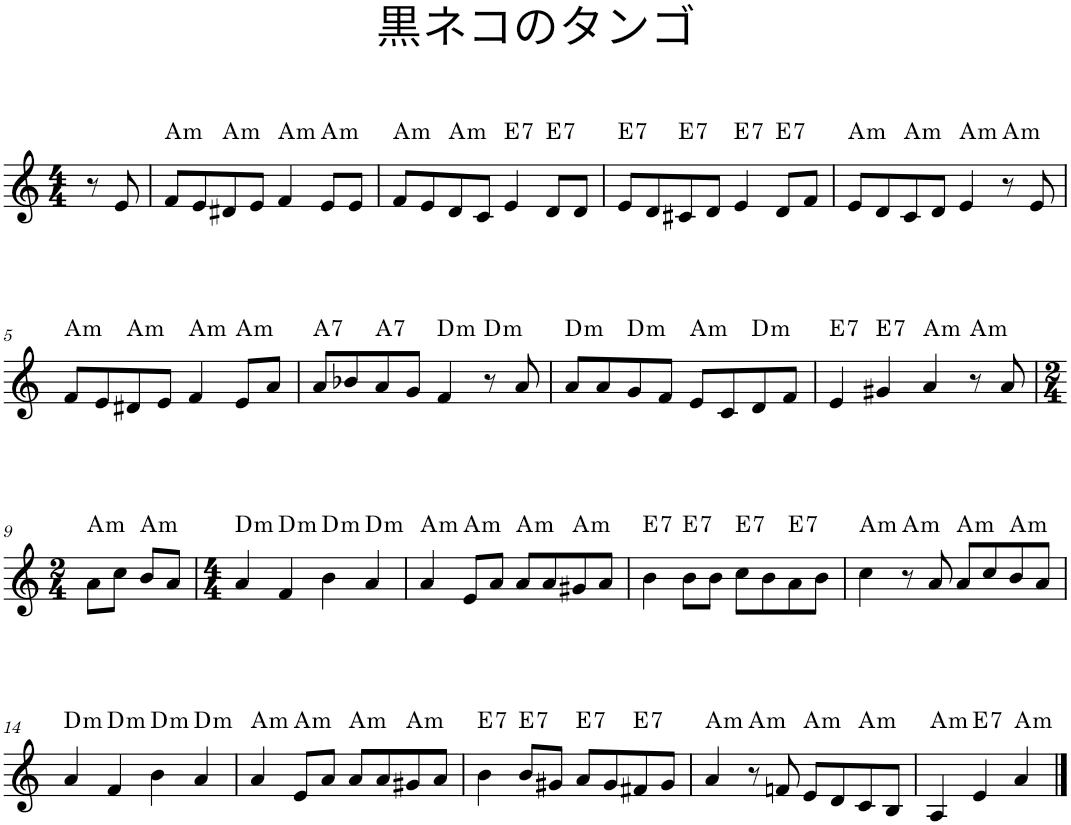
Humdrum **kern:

**kern	**harte
*part1	*part1
*staff1	*
*I"Piano	*
*I'Pno.	*
*clefG2	*
*k[]	*
*M4/4	*
=	=
8r	.
8e/	.
=1	=1
!	!LO:H:kt=m
8f/L	A:min
8e/	.
!	!LO:H:kt=m
8d#X/	A:min
8e/J	.
!	!LO:H:kt=m
4f/	A:min
!	!LO:H:kt=m
8e/L	A:min
8e/J	.
=2	=2
!	!LO:H:kt=m
8f/L	A:min
8e/	.
!	!LO:H:kt=m
8d/	A:min
8c/J	.
!	!LO:H:kt=7
4e/	E:7
!	!LO:H:kt=7
8d/L	E:7
8d/J	.
=3	=3
!	!LO:H:kt=7
8e/L	E:7
8d/	.
!	!LO:H:kt=7
8c#X/	E:7
8d/J	.
!	!LO:H:kt=7
4e/	E:7
!	!LO:H:kt=7
8d/L	E:7
8f/J	.
=4	=4
!	!LO:H:kt=m
8e/L	A:min
8d/	.
!	!LO:H:kt=m
8c/	A:min
8d/J	.
!	!LO:H:kt=m
4e/	A:min
!	!LO:H:kt=m
8r	A:min
8e/	.
!!LO:LB:g=z
=5	=5
!	!LO:H:kt=m
8f/L	A:min
8e/	.
!	!LO:H:kt=m
8d#X/	A:min
8e/J	.
!	!LO:H:kt=m
4f/	A:min
!	!LO:H:kt=m
8e/L	A:min
8a/J	.
=6	=6
!	!LO:H:kt=7
8a/L	A:7
8b-X/	.
!	!LO:H:kt=7
8a/	A:7
8g/J	.
!	!LO:H:kt=m
4f/	D:min
!	!LO:H:kt=m
8r	D:min
8a/	.
=7	=7
!	!LO:H:kt=m
8a/L	D:min
8a/	.
!	!LO:H:kt=m
8g/	D:min
8f/J	.
!	!LO:H:kt=m
8e/L	A:min
8c/	.
!	!LO:H:kt=m
8d/	D:min
8f/J	.
=8	=8
!	!LO:H:kt=7
4e/	E:7
!	!LO:H:kt=7
4g#X/	E:7
!	!LO:H:kt=m
4a/	A:min
!	!LO:H:kt=m
8r	A:min
8a/	.
!!LO:LB:g=z
=9	=9
*M2/4	*
!	!LO:H:kt=m
8a\L	A:min
8cc\J	.
!	!LO:H:kt=m
8b/L	A:min
8a/J	.
=10	=10
*M4/4	*
!	!LO:H:kt=m
4a/	D:min
!	!LO:H:kt=m
4f/	D:min
!	!LO:H:kt=m
4b\	D:min
!	!LO:H:kt=m
4a/	D:min
=11	=11
!	!LO:H:kt=m
4a/	A:min
!	!LO:H:kt=m
8e/L	A:min
8a/J	.
!	!LO:H:kt=m
8a/L	A:min
8a/	.
!	!LO:H:kt=m
8g#X/	A:min
8a/J	.
=12	=12
!	!LO:H:kt=7
4b\	E:7
!	!LO:H:kt=7
8b\L	E:7
8b\J	.
!	!LO:H:kt=7
8cc\L	E:7
8b\	.
!	!LO:H:kt=7
8a\	E:7
8b\J	.
=13	=13
!	!LO:H:kt=m
4cc\	A:min
!	!LO:H:kt=m
8r	A:min
8a/	.
!	!LO:H:kt=m
8a/L	A:min
8cc/	.
!	!LO:H:kt=m
8b/	A:min
8a/J	.
!!LO:LB:g=z
=14	=14
!	!LO:H:kt=m
4a/	D:min
!	!LO:H:kt=m
4f/	D:min
!	!LO:H:kt=m
4b\	D:min
!	!LO:H:kt=m
4a/	D:min
=15	=15
!	!LO:H:kt=m
4a/	A:min
!	!LO:H:kt=m
8e/L	A:min
8a/J	.
!	!LO:H:kt=m
8a/L	A:min
8a/	.
!	!LO:H:kt=m
8g#X/	A:min
8a/J	.
=16	=16
!	!LO:H:kt=7
4b\	E:7
!	!LO:H:kt=7
8b/L	E:7
8g#X/J	.
!	!LO:H:kt=7
8a/L	E:7
8g#/	.
!	!LO:H:kt=7
8f#X/	E:7
8g#/J	.
=17	=17
!	!LO:H:kt=m
4a/	A:min
!	!LO:H:kt=m
8r	A:min
8fn/	.
!	!LO:H:kt=m
8e/L	A:min
8d/	.
!	!LO:H:kt=m
8c/	A:min
8B/J	.
=18	=18
!	!LO:H:kt=m
4A/	A:min
!	!LO:H:kt=7
4e/	E:7
!	!LO:H:kt=m
4a/	A:min
==	==
*-	*-
